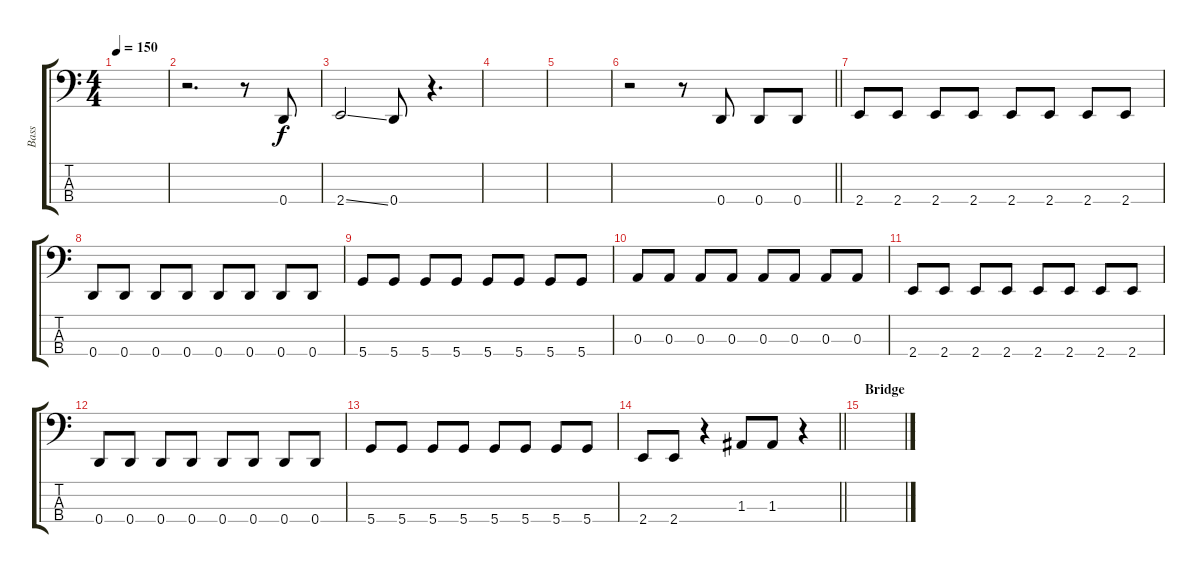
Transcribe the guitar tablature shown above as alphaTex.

\track ("Bass" "Bass") {instrument electricbassfinger}
\staff {score tabs}
\tuning (G2 D2 A1 D1) {hide}
\ts (4 4)
\tempo 150
\clef f4
\ks c
|
r.2{d} r.8 0.4.8 |
2.4{ss}.2 0.4.8 r.4{d} |
|
|
\barLineRight lightlight
r.2 r.8 0.4.8 0.4.8 0.4.8 |
2.4.8 2.4.8 2.4.8 2.4.8 2.4.8 2.4.8 2.4.8 2.4.8 |
0.4.8 0.4.8 0.4.8 0.4.8 0.4.8 0.4.8 0.4.8 0.4.8 |
5.4.8 5.4.8 5.4.8 5.4.8 5.4.8 5.4.8 5.4.8 5.4.8 |
0.3.8 0.3.8 0.3.8 0.3.8 0.3.8 0.3.8 0.3.8 0.3.8 |
2.4.8 2.4.8 2.4.8 2.4.8 2.4.8 2.4.8 2.4.8 2.4.8 |
0.4.8 0.4.8 0.4.8 0.4.8 0.4.8 0.4.8 0.4.8 0.4.8 |
5.4.8 5.4.8 5.4.8 5.4.8 5.4.8 5.4.8 5.4.8 5.4.8 |
\barLineRight lightlight
2.4.8 2.4.8 r.4 1.3.8 1.3.8 r.4 |
\section ("" "Bridge")
